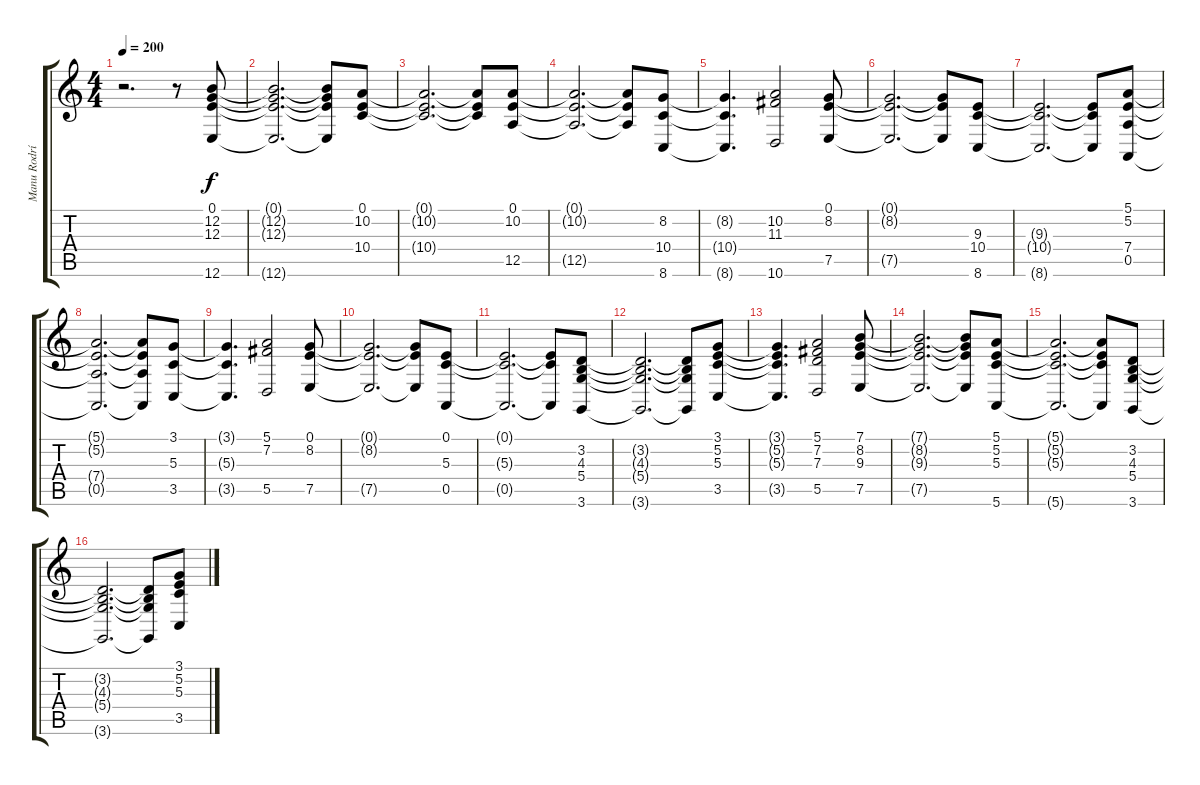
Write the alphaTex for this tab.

\track ("Manu Rodríguez" "Manu Rodrí") {instrument synthstrings1}
\staff {score tabs}
\tuning (E4 B3 G3 D3 A2 E2) {hide}
\ts (4 4)
\tempo 200
\clef g2
\ks c
r.2{d dy f} r.8 (0.1 12.2 12.3 12.6).8 |
(0.1{t} 12.2{t} 12.3{t} 12.6{t}).2{d} (0.1{t} 12.2{t} 12.3{t} 12.6{t}).8 (0.1 10.2 10.4).8 |
(0.1{t} 10.2{t} 10.4{t}).2{d} (0.1{t} 10.2{t} 10.4{t}).8 (0.1 10.2 12.5).8 |
(0.1{t} 10.2{t} 12.5{t}).2{d} (0.1{t} 10.2{t} 12.5{t}).8 (8.2 10.4 8.6).8 |
(8.2{t} 10.4{t} 8.6{t}).4{d} (10.2 11.3 10.6).2 (0.1 8.2 7.5).8 |
(0.1{t} 8.2{t} 7.5{t}).2{d} (0.1{t} 8.2{t} 7.5{t}).8 (9.3 10.4 8.6).8 |
(9.3{t} 10.4{t} 8.6{t}).2{d} (9.3{t} 10.4{t} 8.6{t}).8 (5.1 5.2 7.4 0.5).8 |
(5.1{t} 5.2{t} 7.4{t} 0.5{t}).2{d} (5.1{t} 5.2{t} 7.4{t} 0.5{t}).8 (3.1 5.3 3.5).8 |
(3.1{t} 5.3{t} 3.5{t}).4{d} (5.1 7.2 5.5).2 (0.1 8.2 7.5).8 |
(0.1{t} 8.2{t} 7.5{t}).2{d} (0.1{t} 8.2{t} 7.5{t}).8 (0.1 5.3 0.5).8 |
(0.1{t} 5.3{t} 0.5{t}).2{d} (0.1{t} 5.3{t} 0.5{t}).8 (3.2 4.3 5.4 3.6).8 |
(3.2{t} 4.3{t} 5.4{t} 3.6{t}).2{d} (3.2{t} 4.3{t} 5.4{t} 3.6{t}).8 (3.1 5.2 5.3 3.5).8 |
(3.1{t} 5.2{t} 5.3{t} 3.5{t}).4{d} (5.1 7.2 7.3 5.5).2 (7.1 8.2 9.3 7.5).8 |
(7.1{t} 8.2{t} 9.3{t} 7.5{t}).2{d} (7.1{t} 8.2{t} 9.3{t} 7.5{t}).8 (5.1 5.2 5.3 5.6).8 |
(5.1{t} 5.2{t} 5.3{t} 5.6{t}).2{d} (5.1{t} 5.2{t} 5.3{t} 5.6{t}).8 (3.2 4.3 5.4 3.6).8 |
(3.2{t} 4.3{t} 5.4{t} 3.6{t}).2{d} (3.2{t} 4.3{t} 5.4{t} 3.6{t}).8 (3.1 5.2 5.3 3.5).8
